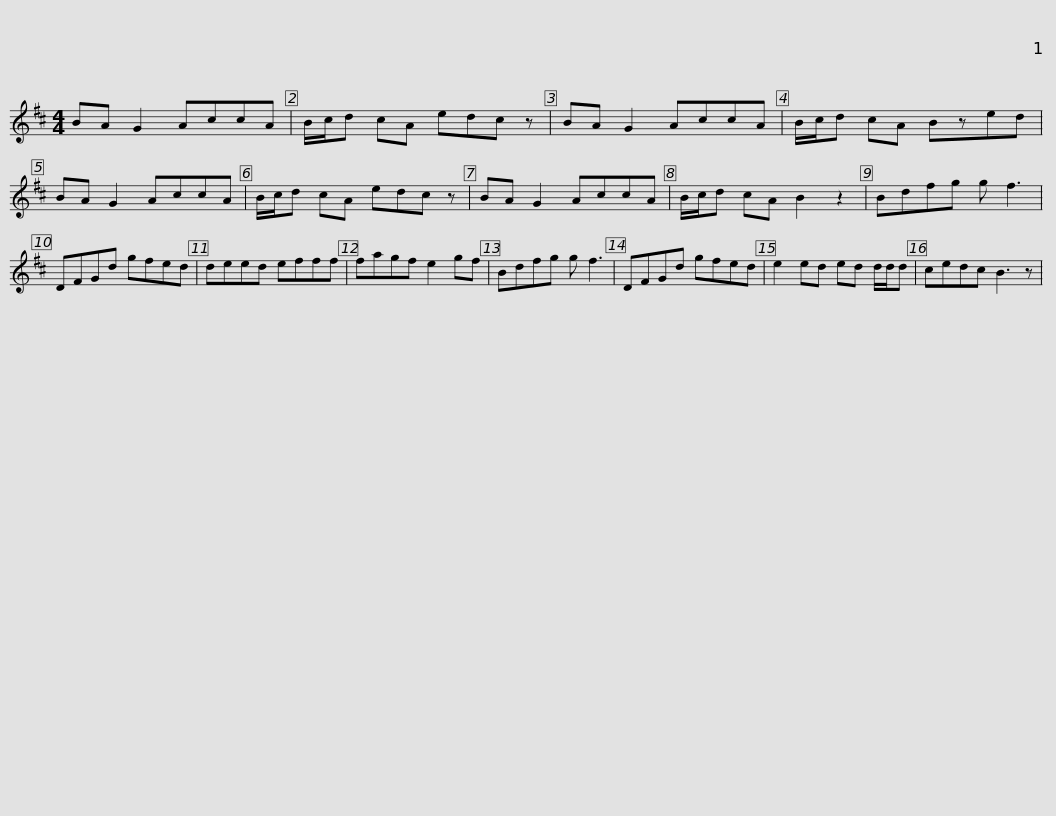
X:1
L:1/8
M:4/4
I:linebreak $
K:Bmin
V:1 treble
V:1
 BA G2 AccA | B/c/d cA edc z | BA G2 AccA | B/c/d cA Bzed | BA G2 AccA |$ %5
 B/c/d cA edc z | BA G2 AccA | B/c/d cA B2 z2 | Bdfg g f3 | DFGd gfed | %10
 deed efff |$ fagf e2 gf | Bdfg g f3 | DFGd gfed | e2 ed ed d/d/d | %15
 cedc B3 z | %16
